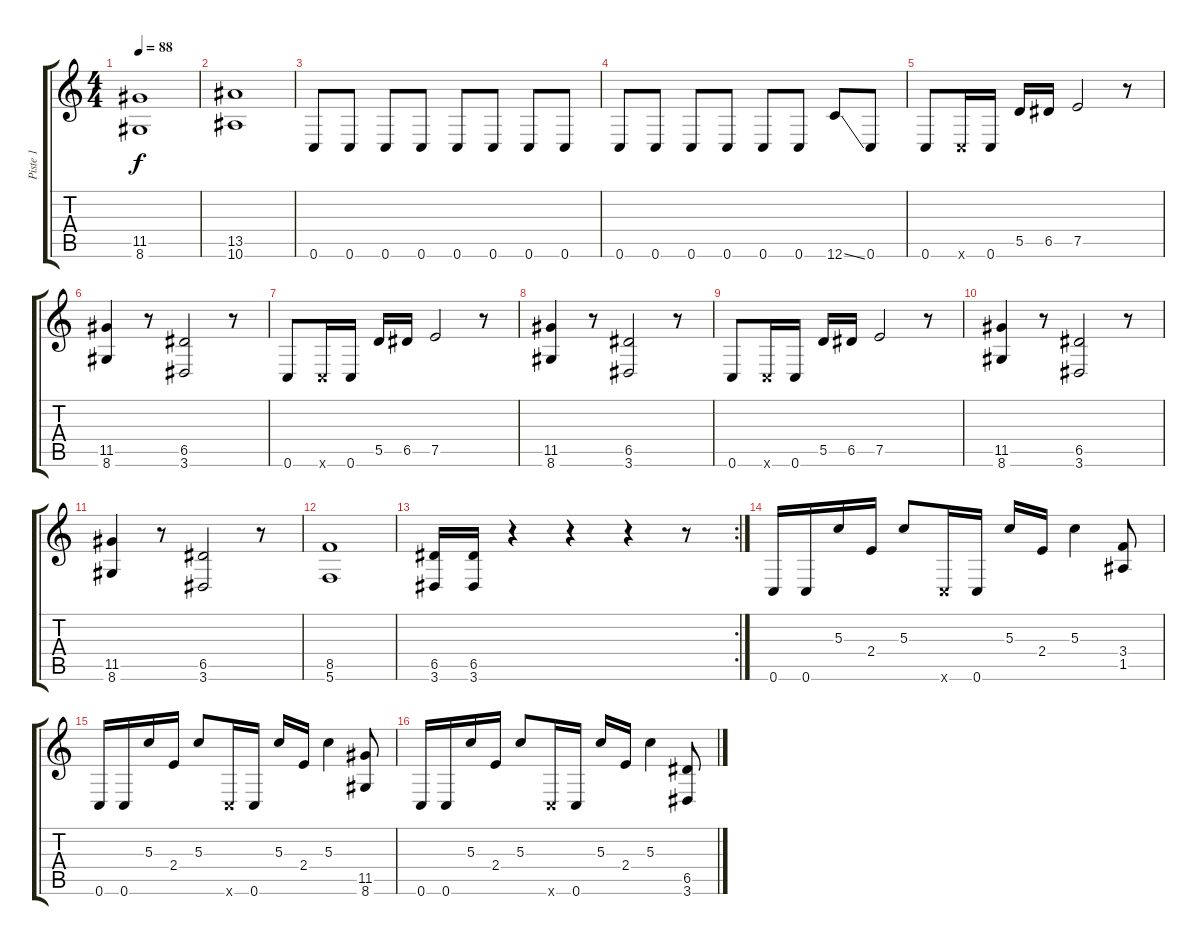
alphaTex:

\track ("Piste 1" "Piste 1") {instrument distortionguitar}
\staff {score tabs}
\tuning (E4 B3 G3 D3 A2 C2) {hide}
\ts (4 4)
\tempo 88
\clef g2
\ks c
(11.5 8.6).1{dy f} |
(13.5 10.6).1 |
0.6.8 0.6.8 0.6.8 0.6.8 0.6.8 0.6.8 0.6.8 0.6.8 |
0.6.8 0.6.8 0.6.8 0.6.8 0.6.8 0.6.8 12.6{ss}.8 0.6.8 |
0.6.8 0.6{x}.16 0.6.16 5.5.16 6.5.16 7.5.2 r.8 |
(11.5 8.6).4 r.8 (6.5 3.6).2 r.8 |
0.6.8 0.6{x}.16 0.6.16 5.5.16 6.5.16 7.5.2 r.8 |
(11.5 8.6).4 r.8 (6.5 3.6).2 r.8 |
0.6.8 0.6{x}.16 0.6.16 5.5.16 6.5.16 7.5.2 r.8 |
(11.5 8.6).4 r.8 (6.5 3.6).2 r.8 |
(11.5 8.6).4 r.8 (6.5 3.6).2 r.8 |
(8.5 5.6).1 |
\rc 2
(6.5 3.6).16 (6.5 3.6).16 r.4 r.4 r.4 r.8 |
0.6.16 0.6.16 5.3.16 2.4.16 5.3.8 0.6{x}.16 0.6.16 5.3.16 2.4.16 5.3.4 (3.4 1.5).8 |
0.6.16 0.6.16 5.3.16 2.4.16 5.3.8 0.6{x}.16 0.6.16 5.3.16 2.4.16 5.3.4 (11.5 8.6).8 |
0.6.16 0.6.16 5.3.16 2.4.16 5.3.8 0.6{x}.16 0.6.16 5.3.16 2.4.16 5.3.4 (6.5 3.6).8
